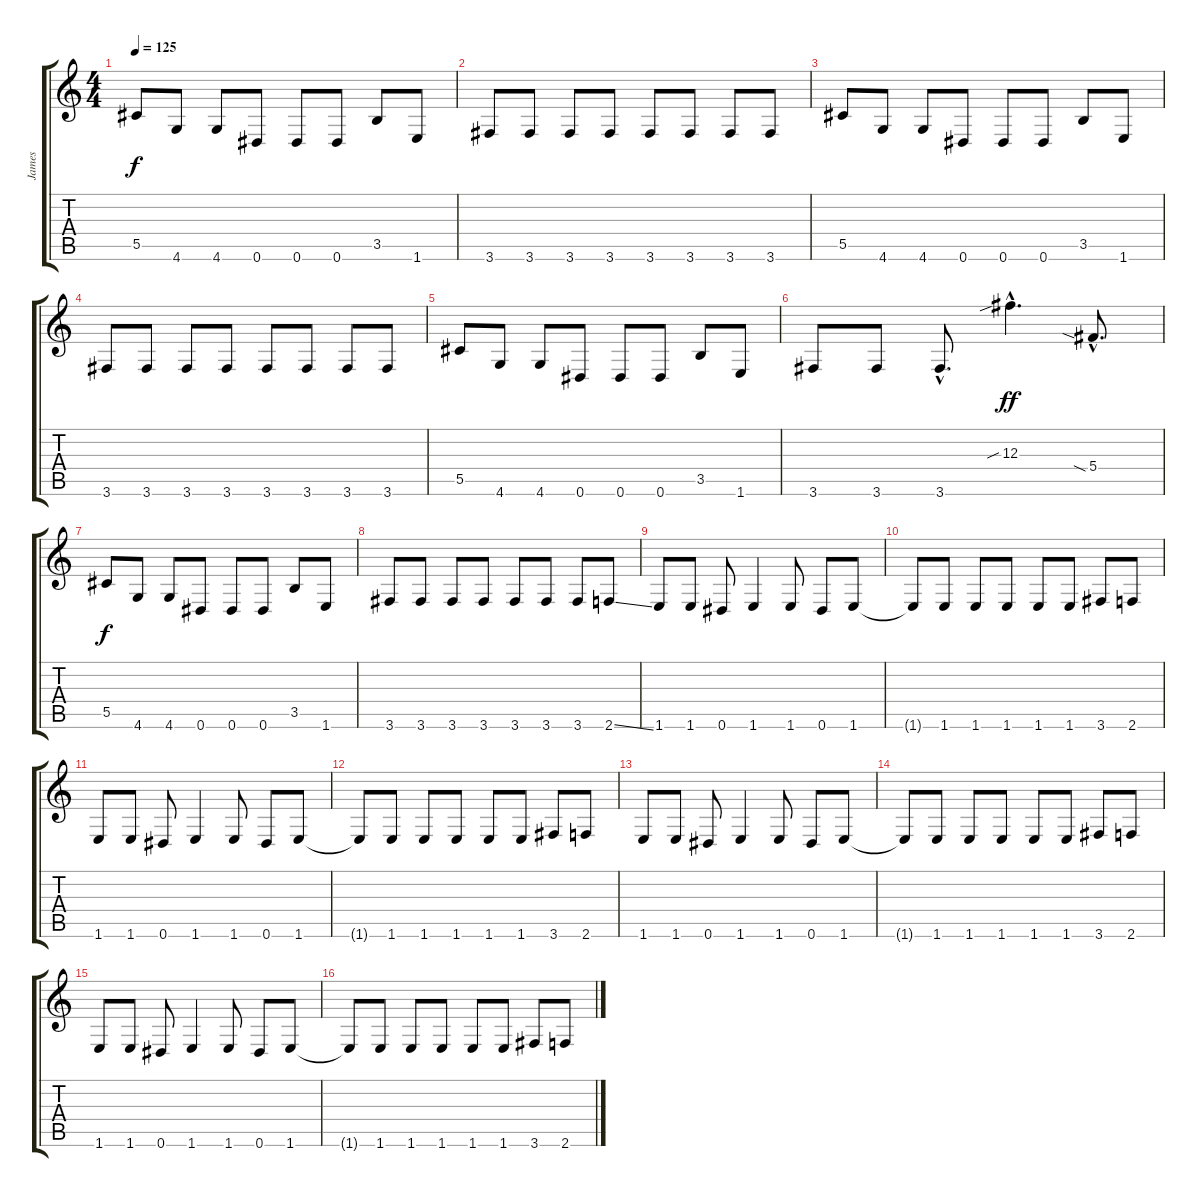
\track ("James" "James") {instrument overdrivenguitar}
\staff {score tabs}
\tuning (Eb4 Bb3 Gb3 Db3 Ab2 Eb2) {hide}
\ts (4 4)
\tempo 125
\clef g2
\ks c
5.5.8{dy f} 4.6.8 4.6.8 0.6.8 0.6.8 0.6.8 3.5.8 1.6.8 |
3.6.8 3.6.8 3.6.8 3.6.8 3.6.8 3.6.8 3.6.8 3.6.8 |
5.5.8{instrument overdrivenguitar} 4.6.8 4.6.8 0.6.8 0.6.8 0.6.8 3.5.8 1.6.8 |
3.6.8 3.6.8 3.6.8 3.6.8 3.6.8 3.6.8 3.6.8 3.6.8 |
5.5.8{instrument overdrivenguitar} 4.6.8 4.6.8 0.6.8 0.6.8 0.6.8 3.5.8 1.6.8 |
3.6.8 3.6.8 3.6{hac}.8{d} 12.3{sib hac}.4{d dy ff} 5.4{sia hac}.8{d} |
5.5.8{dy f} 4.6.8 4.6.8 0.6.8 0.6.8 0.6.8 3.5.8 1.6.8 |
3.6.8 3.6.8 3.6.8 3.6.8 3.6.8 3.6.8 3.6.8 2.6{ss}.8 |
1.6.8 1.6.8 0.6.8 1.6.4 1.6.8 0.6.8 1.6.8 |
1.6{t}.8 1.6.8 1.6.8 1.6.8 1.6.8 1.6.8 3.6.8 2.6.8 |
1.6.8 1.6.8 0.6.8 1.6.4 1.6.8 0.6.8 1.6.8 |
1.6{t}.8 1.6.8 1.6.8 1.6.8 1.6.8 1.6.8 3.6.8 2.6.8 |
1.6.8 1.6.8 0.6.8 1.6.4 1.6.8 0.6.8 1.6.8 |
1.6{t}.8 1.6.8 1.6.8 1.6.8 1.6.8 1.6.8 3.6.8 2.6.8 |
1.6.8 1.6.8 0.6.8 1.6.4 1.6.8 0.6.8 1.6.8 |
1.6{t}.8 1.6.8 1.6.8 1.6.8 1.6.8 1.6.8 3.6.8 2.6.8
